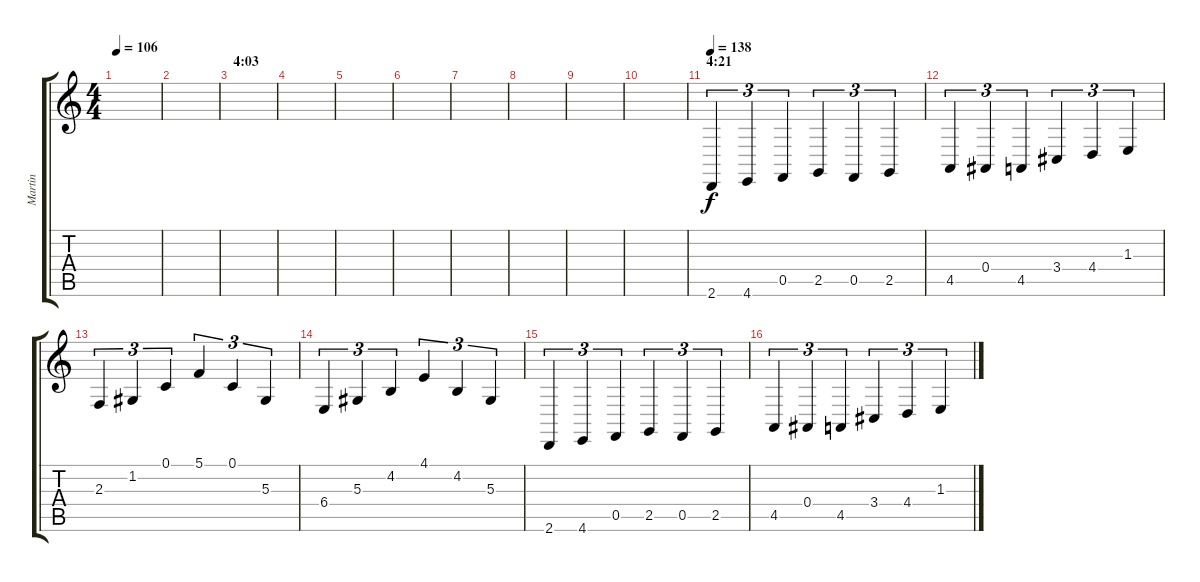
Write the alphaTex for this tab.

\track ("Martin" "Martin") {instrument stringensemble1}
\staff {score tabs}
\tuning (C4 G3 Eb3 Bb2 F2 C2) {hide}
\ts (4 4)
\tempo 106
\clef g2
\ks c
|
|
\section ("" "4:03")
|
|
|
|
|
|
|
|
\section ("" "4:21")
\tempo 138
2.6.4{tu (3 2)} 4.6.4{tu (3 2)} 0.5.4{tu (3 2)} 2.5.4{tu (3 2)} 0.5.4{tu (3 2)} 2.5.4{tu (3 2)} |
4.5.4{tu (3 2)} 0.4.4{tu (3 2)} 4.5.4{tu (3 2)} 3.4.4{tu (3 2)} 4.4.4{tu (3 2)} 1.3.4{tu (3 2)} |
2.3.4{tu (3 2)} 1.2.4{tu (3 2)} 0.1.4{tu (3 2)} 5.1.4{tu (3 2)} 0.1.4{tu (3 2)} 5.3.4{tu (3 2)} |
6.4.4{tu (3 2)} 5.3.4{tu (3 2)} 4.2.4{tu (3 2)} 4.1.4{tu (3 2)} 4.2.4{tu (3 2)} 5.3.4{tu (3 2)} |
2.6.4{tu (3 2)} 4.6.4{tu (3 2)} 0.5.4{tu (3 2)} 2.5.4{tu (3 2)} 0.5.4{tu (3 2)} 2.5.4{tu (3 2)} |
4.5.4{tu (3 2)} 0.4.4{tu (3 2)} 4.5.4{tu (3 2)} 3.4.4{tu (3 2)} 4.4.4{tu (3 2)} 1.3.4{tu (3 2)}
